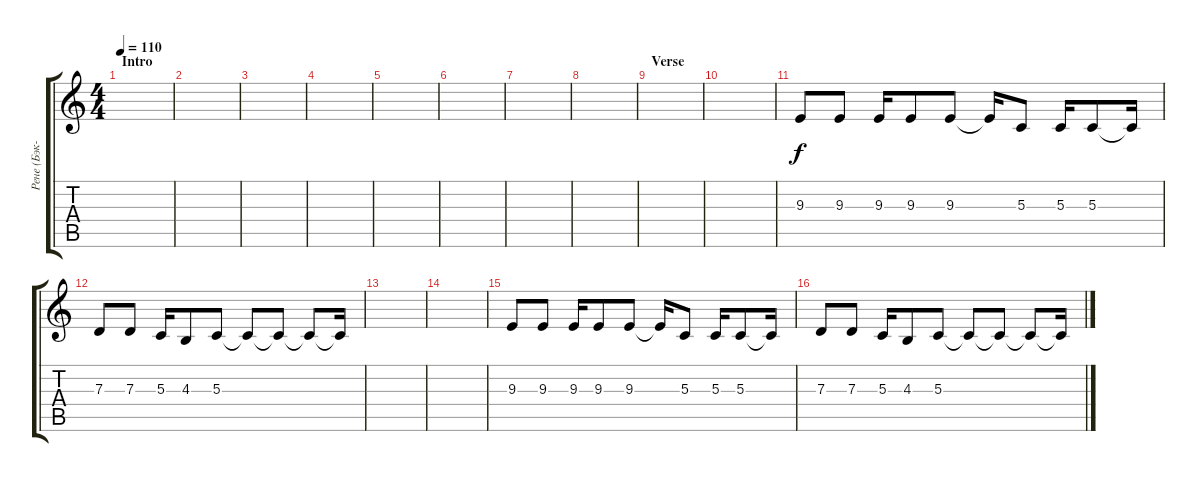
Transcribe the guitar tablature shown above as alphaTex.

\track ("Рене (Бэк-вокал)" "Рене (Бэк-") {instrument lead7fifths}
\staff {score tabs}
\tuning (E4 B3 G3 D3 A2 E2) {hide}
\ts (4 4)
\section ("" "Intro")
\tempo 110
\clef g2
\ks c
|
|
|
|
|
|
|
|
\section ("" "Verse")
|
|
9.3.8 9.3.8 9.3.16 9.3.8 9.3.8 9.3{t}.16 5.3.8 5.3.16 5.3.8 5.3{t}.16 |
7.3.8 7.3.8 5.3.16 4.3.8 5.3.8 5.3{t}.8 5.3{t}.8 5.3{t}.8 5.3{t}.16 |
|
|
9.3.8 9.3.8 9.3.16 9.3.8 9.3.8 9.3{t}.16 5.3.8 5.3.16 5.3.8 5.3{t}.16 |
7.3.8 7.3.8 5.3.16 4.3.8 5.3.8 5.3{t}.8 5.3{t}.8 5.3{t}.8 5.3{t}.16
